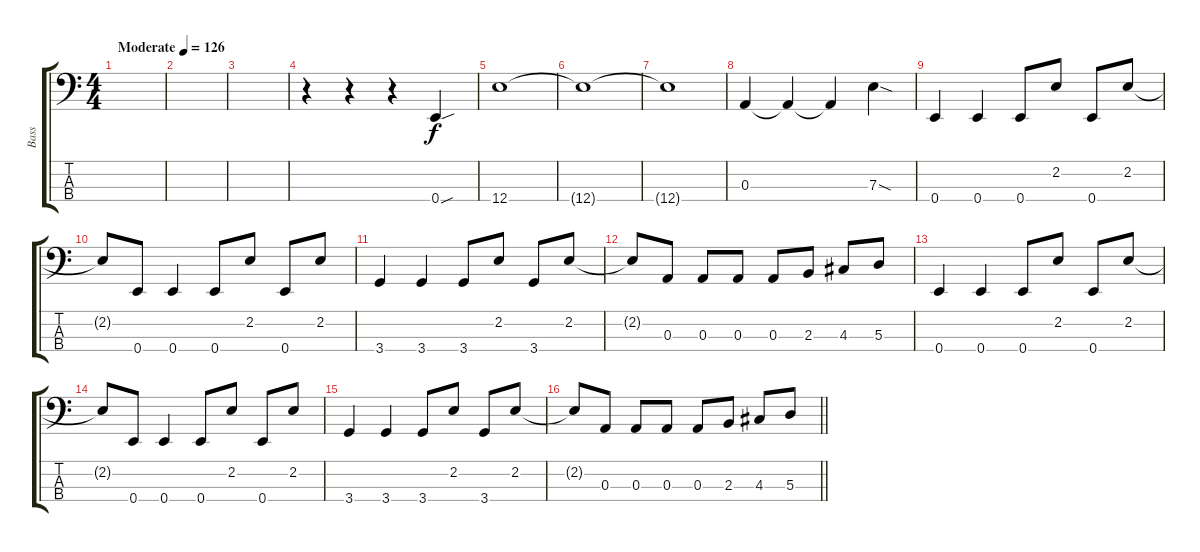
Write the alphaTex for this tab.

\track ("Bass" "Bass") {instrument electricbassfinger}
\staff {score tabs}
\tuning (G2 D2 A1 E1) {hide}
\ts (4 4)
\tempo (126 "Moderate")
\clef f4
\ks c
|
|
|
r.4 r.4 r.4 0.4{sou}.4 |
12.4.1 |
12.4{t}.1 |
12.4{t}.1 |
0.3.4 0.3{t}.4 0.3{t}.4 7.3{sod}.4 |
0.4.4 0.4.4 0.4.8 2.2.8 0.4.8 2.2.8 |
2.2{t}.8 0.4.8 0.4.4 0.4.8 2.2.8 0.4.8 2.2.8 |
3.4.4 3.4.4 3.4.8 2.2.8 3.4.8 2.2.8 |
2.2{t}.8 0.3.8 0.3.8 0.3.8 0.3.8 2.3.8 4.3.8 5.3.8 |
0.4.4 0.4.4 0.4.8 2.2.8 0.4.8 2.2.8 |
2.2{t}.8 0.4.8 0.4.4 0.4.8 2.2.8 0.4.8 2.2.8 |
3.4.4 3.4.4 3.4.8 2.2.8 3.4.8 2.2.8 |
\barLineRight lightlight
2.2{t}.8 0.3.8 0.3.8 0.3.8 0.3.8 2.3.8 4.3.8 5.3.8
